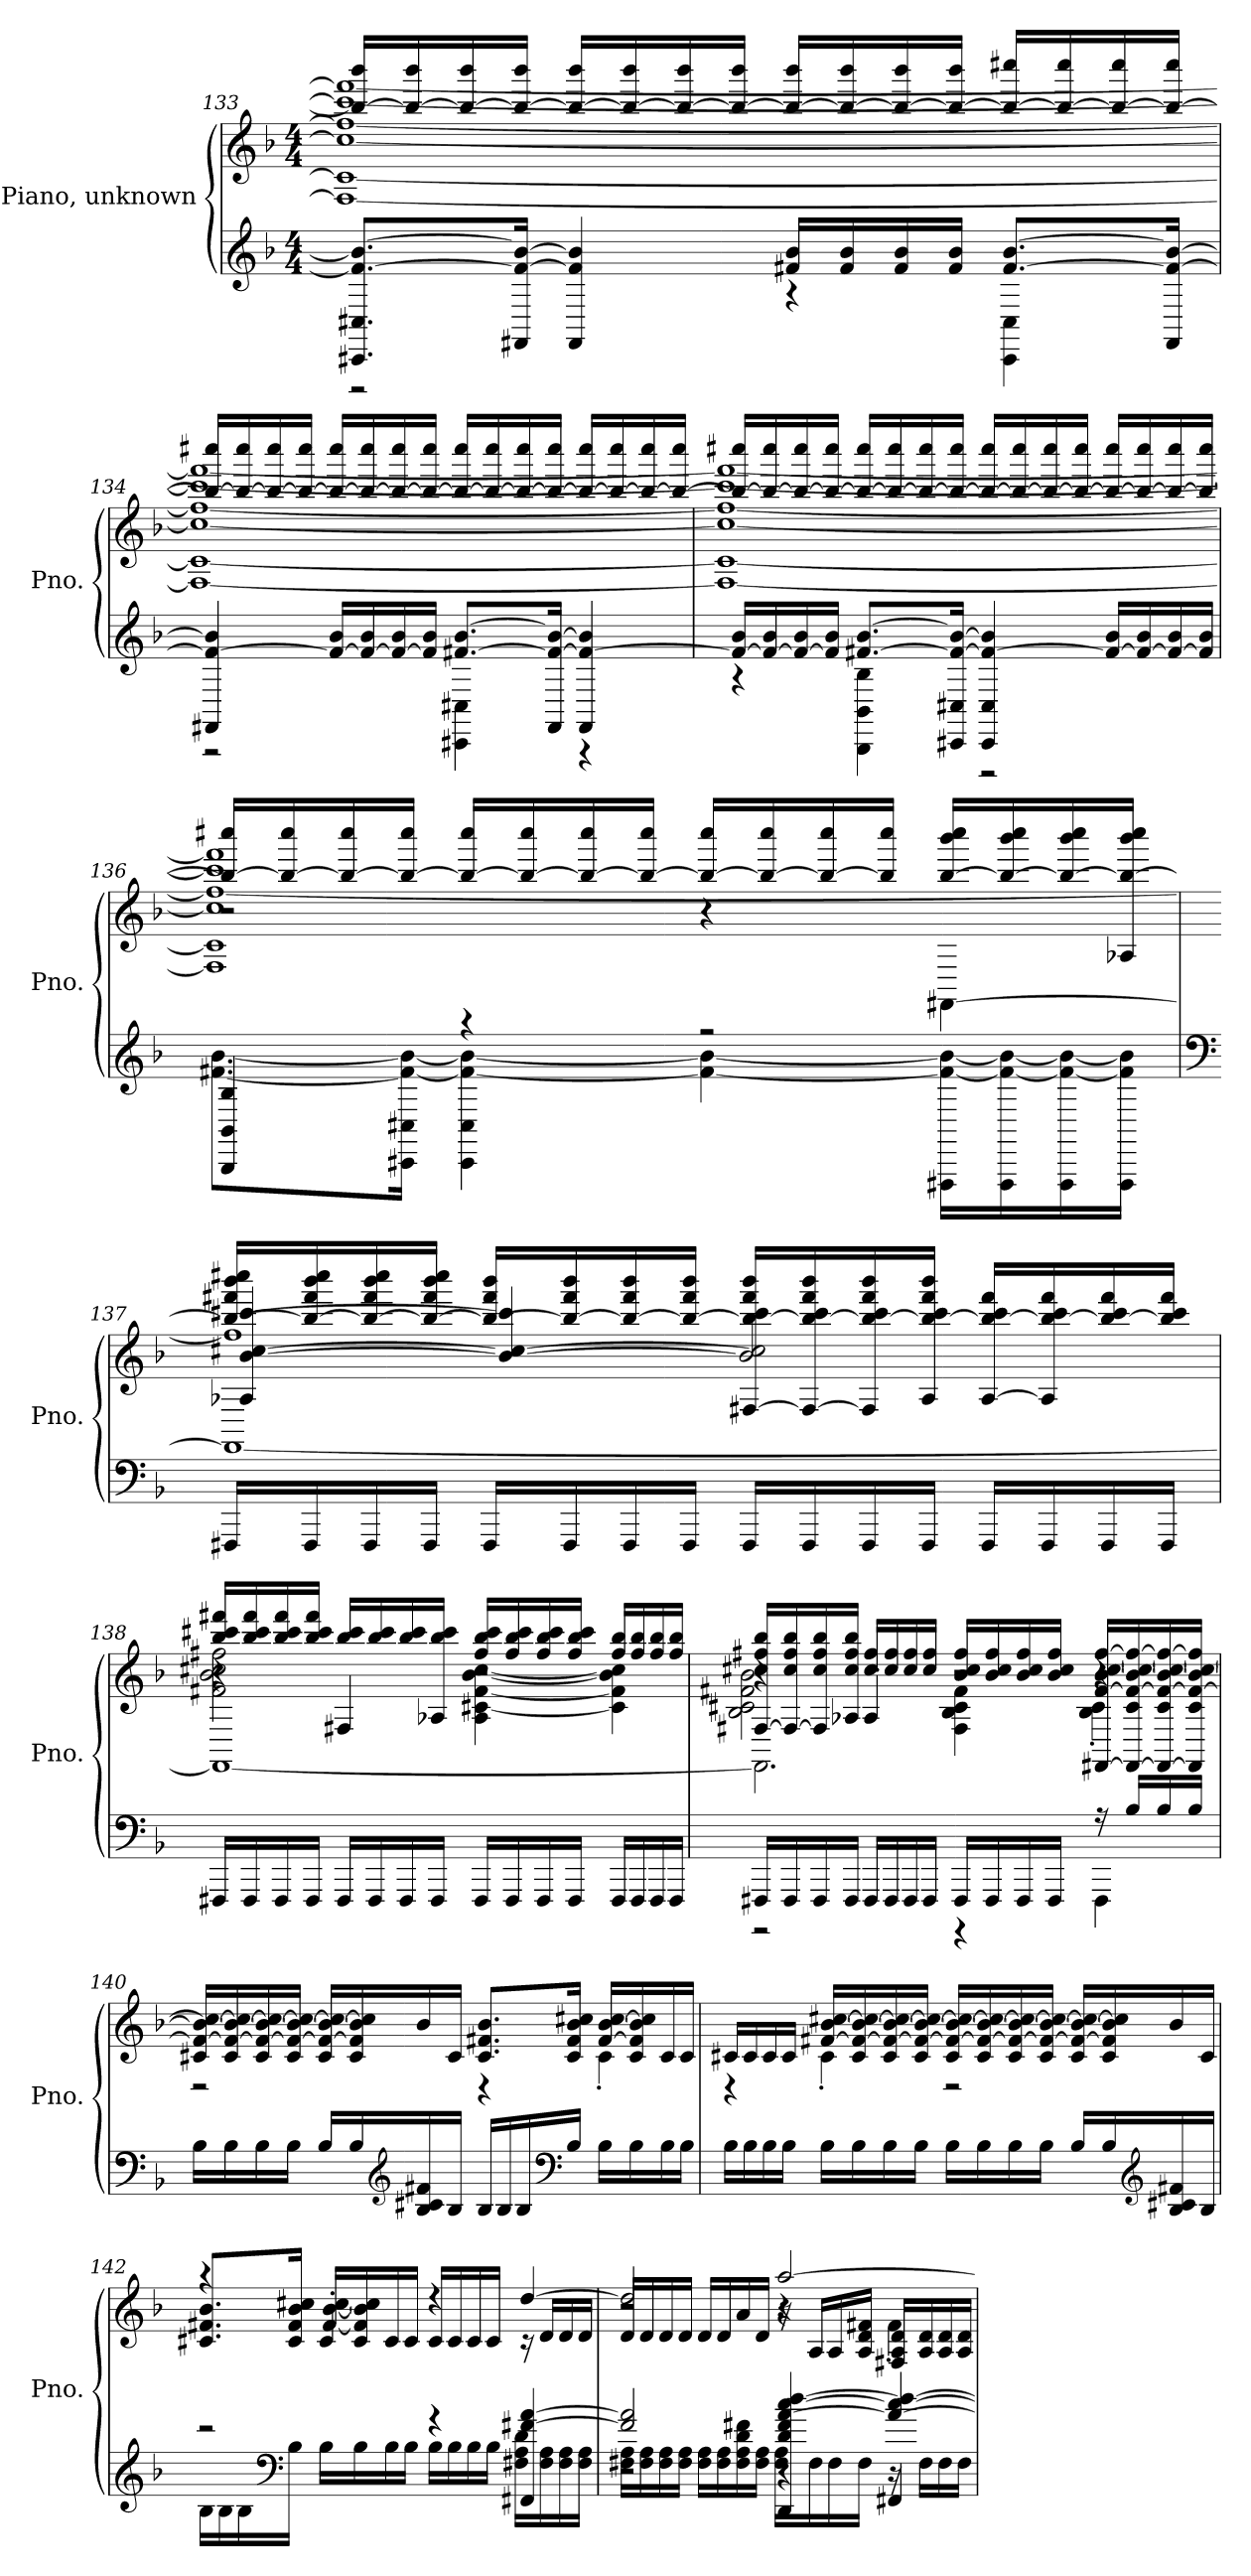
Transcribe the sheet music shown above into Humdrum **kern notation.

**kern	**kern
*part1	*part1
*staff2	*staff1
*I"Piano, unknown	*
*I'Pno.	*
!!LO:LB:g=z
*clefG2	*clefG2
*k[b-]	*k[b-]
*M4/4	*M4/4
=133	=133
*^	*^
8.CC#X/ 8.C#X/ 8.f#/_ 8.b-/_L	2r	16bb-/_ 16bbb-/LL	1F#_ 1c#_ 1cc#_ 1ff#_ 1ccc#_ 1fff#_
.	.	16bb-/_ 16bbb-/	.
.	.	16bb-/_ 16bbb-/	.
16FF#X/ 16f#/_ 16b-/_Jk	.	16bb-/_ 16bbb-/JJ	.
4FF#/ 4f#/] 4b-/]	.	16bb-/_ 16bbb-/LL	.
.	.	16bb-/_ 16bbb-/	.
.	.	16bb-/_ 16bbb-/	.
.	.	16bb-/_ 16bbb-/JJ	.
16f#X/ 16b-/LL	4r	16bb-/_ 16bbb-/LL	.
16f#/ 16b-/	.	16bb-/_ 16bbb-/	.
16f#/ 16b-/	.	16bb-/_ 16bbb-/	.
16f#/ 16b-/JJ	.	16bb-/_ 16bbb-/JJ	.
[8.f#/ [8.b-/L	4CC#\ 4C#\	16bb-/_ 16cccc#X/LL	.
.	.	16bb-/_ 16cccc#/	.
.	.	16bb-/_ 16cccc#/	.
16FF#/ 16f#/_ 16b-/_Jk	.	16bb-/_ 16cccc#/JJ	.
!!LO:LB:g=z	!!
=134	=134	=134	=134
4FF#X/ 4f#/_ 4b-/]	2r	16bb-/_ 16cccc#X/LL	1F#_ 1c#_ 1cc#_ 1ff#_ 1ccc#_ 1fff#_
.	.	16bb-/_ 16cccc#/	.
.	.	16bb-/_ 16cccc#/	.
.	.	16bb-/_ 16cccc#/JJ	.
16f#/_ 16b-/LL	.	16bb-/_ 16cccc#/LL	.
16f#/_ 16b-/	.	16bb-/_ 16cccc#/	.
16f#/_ 16b-/	.	16bb-/_ 16cccc#/	.
16f#/] 16b-/JJ	.	16bb-/_ 16cccc#/JJ	.
[8.f#X/ [8.b-/L	4CC#X\ 4C#X\	16bb-/_ 16cccc#/LL	.
.	.	16bb-/_ 16cccc#/	.
.	.	16bb-/_ 16cccc#/	.
16FF#/ 16f#/_ 16b-/_Jk	.	16bb-/_ 16cccc#/JJ	.
4FF#/ 4f#/_ 4b-/]	4r	16bb-/_ 16cccc#/LL	.
.	.	16bb-/_ 16cccc#/	.
.	.	16bb-/_ 16cccc#/	.
.	.	16bb-/_ 16cccc#/JJ	.
!!LO:PB:g=z	!!
=135	=135	=135	=135
16f#/_ 16b-/LL	4r	16bb-/_ 16cccc#X/LL	1F#_ 1c#_ 1cc#_ 1ff#_ 1ccc#_ 1fff#_
16f#/_ 16b-/	.	16bb-/_ 16cccc#/	.
16f#/_ 16b-/	.	16bb-/_ 16cccc#/	.
16f#/] 16b-/JJ	.	16bb-/_ 16cccc#/JJ	.
[8.f#X/ [8.b-/L	4BBB-\ 4BB-\ 4B-\	16bb-/_ 16cccc#/LL	.
.	.	16bb-/_ 16cccc#/	.
.	.	16bb-/_ 16cccc#/	.
16CC#X/ 16C#X/ 16f#/_ 16b-/_Jk	.	16bb-/_ 16cccc#/JJ	.
4CC#/ 4C#/ 4f#/_ 4b-/]	2r	16bb-/_ 16cccc#/LL	.
.	.	16bb-/_ 16cccc#/	.
.	.	16bb-/_ 16cccc#/	.
.	.	16bb-/_ 16cccc#/JJ	.
16f#/_ 16b-/LL	.	16bb-/_ 16cccc#/LL	.
16f#/_ 16b-/	.	16bb-/_ 16cccc#/	.
16f#/_ 16b-/	.	16bb-/_ 16cccc#/	.
16f#/] 16b-/JJ	.	16bb-/_ 16cccc#/JJ	.
!!LO:LB:g=z
=136	=136	=136	=136
*	*	*	*^
4BBB-/ 4BB-/ 4B-/	[8.f#X\ [8.b-\L	16bb-/_ 16cccc#X/LL	1F#] 1c#] 1cc#] 1ff#_ 1ccc#] 1fff#]	2r
.	.	16bb-/_ 16cccc#/	.	.
.	.	16bb-/_ 16cccc#/	.	.
.	16CC#X\ 16C#X\ 16f#\_ 16b-\_Jk	16bb-/_ 16cccc#/JJ	.	.
4r	4CC#\ 4C#\ 4f#\_ 4b-\_	16bb-/_ 16cccc#/LL	.	.
.	.	16bb-/_ 16cccc#/	.	.
.	.	16bb-/_ 16cccc#/	.	.
.	.	16bb-/_ 16cccc#/JJ	.	.
2r	4f#\_ 4b-\_	16bb-/_ 16cccc#/LL	.	4r
.	.	16bb-/_ 16cccc#/	.	.
.	.	16bb-/_ 16cccc#/	.	.
.	.	16bb-/] 16cccc#/JJ	.	.
.	16FFF#X\ 16f#\_ 16b-\_LL	[16bb-/ 16bbb-/ 16cccc#/LL	.	[4FF#X\
.	16FFF#\ 16f#\_ 16b-\_	16bb-/_ 16bbb-/ 16cccc#/	.	.
.	16FFF#\ 16f#\_ 16b-\_	16bb-/_ 16bbb-/ 16cccc#/	.	.
.	16FFF#\ 16f#\] 16b-\]JJ	16A-X/ 16bb-/_ 16bbb-/ 16cccc#/JJ	.	.
*v	*v	*	*	*
*	*v	*v	*v
!!LO:LB:g=z
=137	=137
*clefF4	*
*	*^
*	*	*^
*	*	*	*^
16FFF#X/LL	16bb-/_ 16fff#X/ 16bbb-/ 16cccc#X/LL	1ff#]	4A-X/ [4b-/ [4cc#X/ [4ccc#X/	1FF#_
16FFF#/	16bb-/_ 16fff#/ 16bbb-/ 16cccc#/	.	.	.
16FFF#/	16bb-/_ 16fff#/ 16bbb-/ 16cccc#/	.	.	.
16FFF#/JJ	16bb-/_ 16fff#/ 16bbb-/ 16cccc#/JJ	.	.	.
16FFF#/LL	16bb-/_ 16fff#/ 16bbb-/LL	.	4b-/_ 4cc#/_ 4ccc#/]	.
16FFF#/	16bb-/_ 16fff#/ 16bbb-/	.	.	.
16FFF#/	16bb-/_ 16fff#/ 16bbb-/	.	.	.
16FFF#/JJ	16bb-/_ 16fff#/ 16bbb-/JJ	.	.	.
16FFF#/LL	[16F#X/ 16bb-/_ 16ccc#/ 16fff#/ 16bbb-/LL	.	2b-/] 2cc#/]	.
16FFF#/	16F#/_ 16bb-/_ 16ccc#/ 16fff#/ 16bbb-/	.	.	.
16FFF#/	16F#/] 16bb-/_ 16ccc#/ 16fff#/ 16bbb-/	.	.	.
16FFF#/JJ	16A-/ 16bb-/_ 16ccc#/ 16fff#/ 16bbb-/JJ	.	.	.
16FFF#/LL	[16A-/ 16bb-/_ 16ccc#/ 16fff#/LL	.	.	.
16FFF#/	16A-/] 16bb-/_ 16ccc#/ 16fff#/	.	.	.
16FFF#/	16bb-/_ 16ccc#/ 16fff#/	.	.	.
16FFF#/JJ	16bb-/] 16ccc#/ 16fff#/JJ	.	.	.
!!LO:LB:g=z	!!	!!	!!
=138	=138	=138	=138	=138
16FFF#X/LL	16bb-/ 16ccc#X/ 16fff#X/LL	2f#X\ 2b-\ 2cc#X\ 2ff#X\	4r	1FF#_
16FFF#/	16bb-/ 16ccc#/ 16fff#/	.	.	.
16FFF#/	16bb-/ 16ccc#/ 16fff#/	.	.	.
16FFF#/JJ	16bb-/ 16ccc#/ 16fff#/JJ	.	.	.
16FFF#/LL	16bb-/ 16ccc#/LL	.	4F#X/	.
16FFF#/	16bb-/ 16ccc#/	.	.	.
16FFF#/	16bb-/ 16ccc#/	.	.	.
16FFF#/JJ	16A-X/ 16bb-/ 16ccc#/JJ	.	.	.
16FFF#/LL	16ff#/ 16bb-/ 16ccc#/LL	4A-\ [4c#X\ [4f#\ [4b-\ [4cc#\	2r	.
16FFF#/	16ff#/ 16bb-/ 16ccc#/	.	.	.
16FFF#/	16ff#/ 16bb-/ 16ccc#/	.	.	.
16FFF#/JJ	16ff#/ 16bb-/ 16ccc#/JJ	.	.	.
16FFF#/LL	16ff#/ 16bb-/LL	4c#\] 4f#\] 4b-\] 4cc#\]	.	.
16FFF#/	16ff#/ 16bb-/	.	.	.
16FFF#/	16ff#/ 16bb-/	.	.	.
16FFF#/JJ	16ff#/ 16bb-/JJ	.	.	.
!!LO:LB:g=z	!!	!!	!!
=139	=139	=139	=139	=139
*^	*	*	*	*
16FFF#X/LL	2r	[16F#X/ 16cc#X/ 16ff#X/ 16bb-/LL	2B-\ 2c#X\ 2f#X\ 2b-\	4r	2.FF#\]
16FFF#/	.	16F#/_ 16cc#/ 16ff#/ 16bb-/	.	.	.
16FFF#/	.	16F#/] 16cc#/ 16ff#/ 16bb-/	.	.	.
16FFF#/JJ	.	16A-X/ 16cc#/ 16ff#/ 16bb-/JJ	.	.	.
16FFF#/LL	.	16cc#/ 16ff#/LL	.	4A-'/	.
16FFF#/	.	16cc#/ 16ff#/	.	.	.
16FFF#/	.	16cc#/ 16ff#/	.	.	.
16FFF#/JJ	.	16cc#/ 16ff#/JJ	.	.	.
16FFF#/LL	4r	16b-/ 16cc#/ 16ff#/LL	4F#\ 4B-\ 4c#\ 4f#\	2r	.
16FFF#/	.	16b-/ 16cc#/ 16ff#/	.	.	.
16FFF#/	.	16b-/ 16cc#/ 16ff#/	.	.	.
16FFF#/JJ	.	16b-/ 16cc#/ 16ff#/JJ	.	.	.
16r	4FFF#\	[16FF#X/ [16f#/ [16b-/ [16cc#/ [16ff#/LL	4B-\' 4c#\'	.	4r
16B-/LL	.	16FF#/_ 16c#/ 16f#/_ 16b-/_ 16cc#/_ 16ff#/_	.	.	.
16B-/	.	16FF#/_ 16c#/ 16f#/_ 16b-/_ 16cc#/_ 16ff#/_	.	.	.
16B-/JJ	.	16FF#/] 16c#/ 16f#/_ 16b-/_ 16cc#/_ 16ff#/]JJ	.	.	.
*v	*v	*	*	*	*
*	*	*v	*v	*v
!!LO:LB:g=z
=140	=140	=140
16B-\LL	16c#X/ 16f#/_ 16b-/_ 16cc#/_LL	2r
16B-\	16c#/ 16f#/_ 16b-/_ 16cc#/_	.
16B-\	16c#/ 16f#/_ 16b-/_ 16cc#/_	.
16B-\JJ	16c#/ 16f#/_ 16b-/_ 16cc#/_JJ	.
16B-/LL	16c#/ 16f#/_ 16b-/_ 16cc#/_LL	.
16B-/	16c#/ 16f#/] 16b-/] 16cc#/]	.
*clefG2	*	*
16B-/ 16c#X/ 16f#X/	16b-/	.
16B-/JJ	16c#/JJ	.
16B-/LL	8.c#/ 8.f#X/ 8.b-/L	4r
16B-/	.	.
16B-/	.	.
*clefF4	*	*
16B-/JJ	16c#/ 16f#/ 16b-/ 16cc#X/Jk	.
16B-\LL	[16f#/ [16b-/ [16cc#/LL	4c#'\
16B-\	16c#/ 16f#/] 16b-/] 16cc#/]	.
16B-\	16c#/	.
16B-\JJ	16c#/JJ	.
!!LO:PB:g=z	!!
=141	=141	=141
16B-\LL	16c#X/LL	4r
16B-\	16c#/	.
16B-\	16c#/	.
16B-\JJ	16c#/JJ	.
16B-\LL	[16f#X/ [16b-/ [16cc#X/LL	4c#'\
16B-\	16c#/ 16f#/_ 16b-/_ 16cc#/_	.
16B-\	16c#/ 16f#/_ 16b-/_ 16cc#/_	.
16B-\JJ	16c#/ 16f#/_ 16b-/_ 16cc#/_JJ	.
16B-\LL	16c#/ 16f#/_ 16b-/_ 16cc#/_LL	2r
16B-\	16c#/ 16f#/_ 16b-/_ 16cc#/_	.
16B-\	16c#/ 16f#/_ 16b-/_ 16cc#/_	.
16B-\JJ	16c#/ 16f#/_ 16b-/_ 16cc#/_JJ	.
16B-/LL	16c#/ 16f#/_ 16b-/_ 16cc#/_LL	.
16B-/	16c#/ 16f#/] 16b-/] 16cc#/]	.
*clefG2	*	*
16B-/ 16c#X/ 16f#X/	16b-/	.
16B-/JJ	16c#/JJ	.
!!LO:LB:g=z	!!
=142	=142	=142
*^	*	*
2r	16B-\LL	4r	8.c#X/ 8.f#X/ 8.b-/L
.	16B-\	.	.
.	16B-\	.	.
*clefF4	*	*	*
.	16B-\JJ	.	16c#/ 16f#/ 16b-/ 16cc#X/Jk
.	16B-\LL	4c#'/	[16f#/ [16b-/ [16cc#/LL
.	16B-\	.	16c#/ 16f#/] 16b-/] 16cc#/]
.	16B-\	.	16c#/
.	16B-\JJ	.	16c#/JJ
4r	16B-\LL	4r	16c#/LL
.	16B-\	.	16c#/
.	16B-\	.	16c#/
.	16B-\JJ	.	16c#/JJ
4FF#X/ [4f#X/ [4a/	16F#X\ 16A\ 16d\LL	[4dd/	16r
.	16F#\ 16A\	.	16d/LL
.	16F#\ 16A\	.	16d/
.	16F#\ 16A\JJ	.	16d/JJ
!!LO:LB:g=z
=143	=143	=143	=143
*	*^	*	*^
2f#/] 2a/]	16F#X\ 16A\LL	2r	2dd/]	2r	16d/LL
.	16F#\ 16A\	.	.	.	16d/
.	16F#\ 16A\	.	.	.	16d/
.	16F#\ 16A\JJ	.	.	.	16d/JJ
.	16F#\ 16A\LL	.	.	.	16d/LL
.	16F#\ 16A\	.	.	.	16d/
.	16F#\ 16A\ 16d\ 16f#X\	.	.	.	16a/
.	16F#\ 16A\JJ	.	.	.	16d/JJ
4DD/ 4d/ 4f#/ [4a/ [4cc/ [4dd/	16F#\ 16A\LL	4r	[2aa/	4r	16r
.	16F#\	.	.	.	16A/LL
.	16F#\	.	.	.	16A/
.	16F#\JJ	.	.	.	16A/ 16d/ 16f#X/JJ
4a/_ 4cc/_ 4dd/_	16r	4FF#X/	.	4f#'\	16F#X/ 16A/ 16d/LL
.	16F#\LL	.	.	.	16A/ 16d/
.	16F#\	.	.	.	16A/ 16d/
.	16F#\JJ	.	.	.	16A/ 16d/JJ
*v	*v	*v	*	*	*
*	*v	*v	*v
=	=
*-	*-
